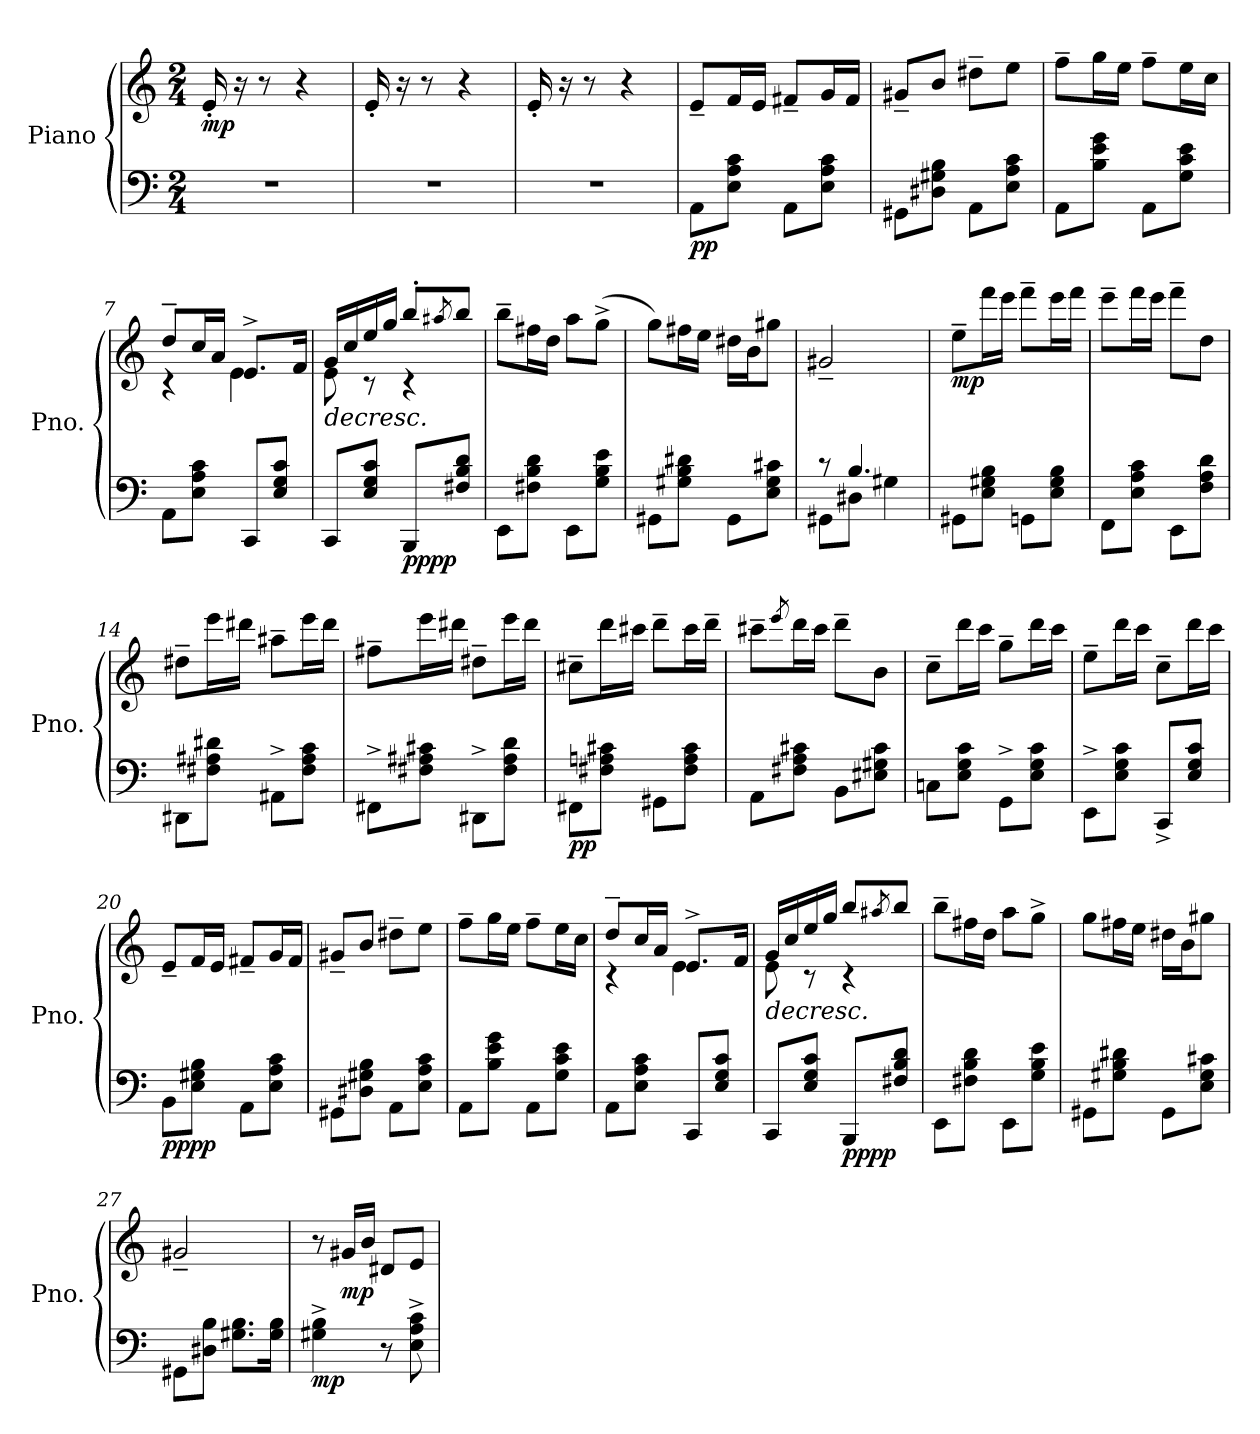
**kern	**kern	**dynam
*part1	*part1	*part1
*staff2	*staff1	*staff1/2
*I"Piano	*	*
*I'Pno.	*	*
*clefF4	*clefG2	*
*k[]	*k[]	*
*M2/4	*M2/4	*
*MM52	*MM52	*
=1	=1	=1
!	!	!LO:DY:b
2r	16e'/	mp
.	16r	.
.	8r	.
.	4r	.
=2	=2	=2
2r	16e'/	.
.	16r	.
.	8r	.
.	4r	.
=3	=3	=3
2r	16e'/	.
.	16r	.
.	8r	.
.	4r	.
=4	=4	=4
!	!	!LO:DY:b=2
!	!	!LO:DY:n=1:b
8AA\L	8e~/L	p p
8E\ 8A\ 8c\J	16f/L	.
.	16e/JJ	.
8AA\L	8f#X~/L	.
8E\ 8A\ 8c\J	16g/L	.
.	16f#/JJ	.
=5	=5	=5
8GG#X\L	8g#X~/L	.
8D#X\ 8G#X\ 8B\J	8b/J	.
8AA\L	8dd#X~\L	.
8E\ 8A\ 8c\J	8ee\J	.
=6	=6	=6
8AA\L	8ff~\L	.
8B\ 8e\ 8g\J	16gg\L	.
.	16ee\JJ	.
8AA\L	8ff~\L	.
8G\ 8c\ 8e\J	16ee\L	.
.	16cc\JJ	.
=7	=7	=7
*	*^	*
8AA\L	8dd~/L	4r	.
8E\ 8A\ 8c\J	16cc/L	.	.
.	16a/JJ	.	.
8CC/L	8.e^/L	4e\	.
8E/ 8G/ 8c/J	.	.	.
.	16f/Jk	.	.
!!LO:LB:g=z	!!
=8	=8	=8	=8
!	!	!	!LO:HP:b
8CC/L	16g/LL	8e\	>
.	16cc/	.	.
8E/ 8G/ 8c/J	16ee/	8r	.
.	16gg/JJ	.	.
!	!	!	!LO:DY:b=2
!	!	!	!LO:DY:n=1:b
8BBB/L	8bb'/L	4r	pp pp
.	8qaa#X/	.	.
8F#X/ 8B/ 8d/J	8bb/J	.	.
*	*v	*v	*
.	.	]
=9	=9	=9
8EE\L	8bb~\L	.
8F#X\ 8B\ 8d\J	16ff#X\L	.
.	16dd\JJ	.
8EE\L	8aa\L	.
8G\ 8B\ 8e\J	(8gg^\J	.
=10	=10	=10
8GG#X\L	8gg\L)	.
8G#X\ 8B\ 8d#X\J	16ff#X\L	.
.	16ee\JJ	.
8GG#\L	16dd#X\LL	.
.	16b\J	.
8E\ 8G#\ 8c#X\J	8gg#X\J	.
=11	=11	=11
*^	*	*
8r	8GG#X\L	2g#X~/	.
4.B/	8D#X\J	.	.
.	4G#X\	.	.
=12	=12	=12	=12
!	!	!	!LO:DY:b
*v	*v	*	*
8GG#X\L	8ee~\L	mp
8E\ 8G#X\ 8B\J	16fff\L	.
.	16eee\JJ	.
8GGn\L	8fff~\L	.
8E\ 8G#\ 8B\J	16eee\L	.
.	16fff\JJ	.
!!LO:LB:g=z
=13	=13	=13
8FF\L	8eee~\L	.
8E\ 8A\ 8c\J	16fff\L	.
.	16eee\JJ	.
8EE\L	8fff~\L	.
8F\ 8A\ 8d\J	8dd\J	.
=14	=14	=14
8DD#X\L	8dd#X~\L	.
8F#X\ 8A#X\ 8d#X\J	16eee\L	.
.	16ddd#X\JJ	.
8AA#X^\L	8aa#X~\L	.
8F#\ 8A#\ 8c\J	16eee\L	.
.	16ddd#\JJ	.
=15	=15	=15
8FF#X^\L	8ff#X~\L	.
8F#X\ 8A#X\ 8c#X\J	16eee\L	.
.	16ddd#X\JJ	.
8DD#X^\L	8dd#X~\L	.
8F#\ 8A#\ 8d\J	16eee\L	.
.	16ddd#\JJ	.
=16	=16	=16
!	!	!LO:DY:b=2
!	!	!LO:DY:n=1:b
8FF#X\L	8cc#X~\L	p p
8F#X\ 8An\ 8c#X\J	16ddd\L	.
.	16ccc#X\JJ	.
8GG#X\L	8ddd~\L	.
8F#\ 8A\ 8c#\J	16ccc#\L	.
.	16ddd~\JJ	.
!!LO:LB:g=z
=17	=17	=17
8AA\L	8ccc#X~\L	.
.	8qeee/	.
8F#X\ 8A\ 8c#X\J	16ddd\L	.
.	16ccc#\JJ	.
8BB\L	8ddd~\L	.
8E#X\ 8G#X\ 8c#\J	8b\J	.
=18	=18	=18
8Cn\L	8cc~\L	.
8E\ 8G\ 8c\J	16ddd\L	.
.	16ccc\JJ	.
8GG^\L	8gg~\L	.
8E\ 8G\ 8c\J	16ddd\L	.
.	16ccc\JJ	.
=19	=19	=19
8EE^\L	8ee~\L	.
8E\ 8G\ 8c\J	16ddd\L	.
.	16ccc\JJ	.
8CC^/L	8cc~\L	.
8E/ 8G/ 8c/J	16ddd\L	.
.	16ccc\JJ	.
=20	=20	=20
!	!	!LO:DY:b=2
!	!	!LO:DY:n=1:b
8BB\L	8e~/L	pp pp
8E\ 8G#X\ 8B\J	16f/L	.
.	16e/JJ	.
8AA\L	8f#X~/L	.
8E\ 8A\ 8c\J	16g/L	.
.	16f#/JJ	.
=21	=21	=21
8GG#X\L	8g#X~/L	.
8D#X\ 8G#X\ 8B\J	8b/J	.
8AA\L	8dd#X~\L	.
8E\ 8A\ 8c\J	8ee\J	.
!!LO:LB:g=z
=22	=22	=22
8AA\L	8ff~\L	.
8B\ 8e\ 8g\J	16gg\L	.
.	16ee\JJ	.
8AA\L	8ff~\L	.
8G\ 8c\ 8e\J	16ee\L	.
.	16cc\JJ	.
=23	=23	=23
*	*^	*
8AA\L	8dd~/L	4r	.
8E\ 8A\ 8c\J	16cc/L	.	.
.	16a/JJ	.	.
8CC/L	8.e^/L	4e\	.
8E/ 8G/ 8c/J	.	.	.
.	16f/Jk	.	.
=24	=24	=24	=24
!	!	!	!LO:HP:b
8CC/L	16g/LL	8e\	>
.	16cc/	.	.
8E/ 8G/ 8c/J	16ee/	8r	.
.	16gg/JJ	.	.
!	!	!	!LO:DY:b=2
!	!	!	!LO:DY:n=1:b
8BBB/L	8bb/L	4r	pp pp
.	8qaa#X/	.	.
8F#X/ 8B/ 8d/J	8bb/J	.	.
*	*v	*v	*
.	.	]
=25	=25	=25
8EE\L	8bb~\L	.
8F#X\ 8B\ 8d\J	16ff#X\L	.
.	16dd\JJ	.
8EE\L	8aa\L	.
8G\ 8B\ 8e\J	8gg^\J	.
=26	=26	=26
8GG#X\L	8gg\L	.
8G#X\ 8B\ 8d#X\J	16ff#X\L	.
.	16ee\JJ	.
8GG#\L	16dd#X\LL	.
.	16b\J	.
8E\ 8G#\ 8c#X\J	8gg#X\J	.
!!LO:PB:g=z
=27	=27	=27
8GG#X\L	2g#X~/	.
8D#X\ 8B\J	.	.
8.G#X\ 8.B\L	.	.
16G#\ 16B\Jk	.	.
=28	=28	=28
!	!	!LO:DY:b=2
4G#X\^ 4B\^	8r	mp
!	!	!LO:DY:b
.	16g#X/LL	mp
.	16b/JJ	.
8r	8d#X/L	.
8E\^ 8A\^ 8c\^	8e/J	.
=	=	=
*-	*-	*-
